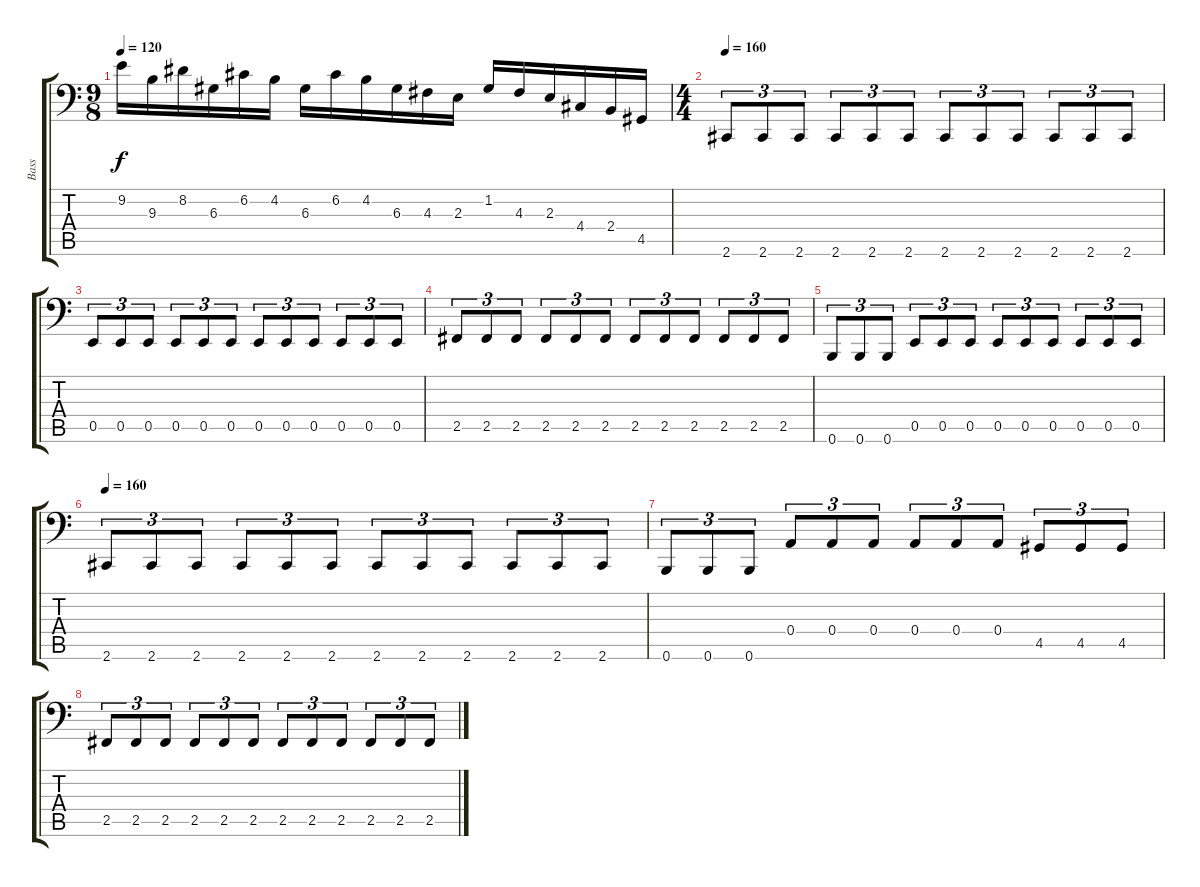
\track ("Bass" "Bass") {instrument electricbassfinger}
\staff {score tabs}
\tuning (C3 G2 D2 A1 E1 B0) {hide}
\ts (9 8)
\tempo 120
\clef f4
\ks c
9.2.16{dy f} 9.3.16 8.2.16 6.3.16 6.2.16 4.2.16 6.3.16 6.2.16 4.2.16 6.3.16 4.3.16 2.3.16 1.2.16 4.3.16 2.3.16 4.4.16 2.4.16 4.5.16 |
\ts (4 4)
\tempo 160
2.6.8{tu (3 2)} 2.6.8{tu (3 2)} 2.6.8{tu (3 2)} 2.6.8{tu (3 2)} 2.6.8{tu (3 2)} 2.6.8{tu (3 2)} 2.6.8{tu (3 2)} 2.6.8{tu (3 2)} 2.6.8{tu (3 2)} 2.6.8{tu (3 2)} 2.6.8{tu (3 2)} 2.6.8{tu (3 2)} |
0.5.8{tu (3 2)} 0.5.8{tu (3 2)} 0.5.8{tu (3 2)} 0.5.8{tu (3 2)} 0.5.8{tu (3 2)} 0.5.8{tu (3 2)} 0.5.8{tu (3 2)} 0.5.8{tu (3 2)} 0.5.8{tu (3 2)} 0.5.8{tu (3 2)} 0.5.8{tu (3 2)} 0.5.8{tu (3 2)} |
2.5.8{tu (3 2)} 2.5.8{tu (3 2)} 2.5.8{tu (3 2)} 2.5.8{tu (3 2)} 2.5.8{tu (3 2)} 2.5.8{tu (3 2)} 2.5.8{tu (3 2)} 2.5.8{tu (3 2)} 2.5.8{tu (3 2)} 2.5.8{tu (3 2)} 2.5.8{tu (3 2)} 2.5.8{tu (3 2)} |
0.6.8{tu (3 2)} 0.6.8{tu (3 2)} 0.6.8{tu (3 2)} 0.5.8{tu (3 2)} 0.5.8{tu (3 2)} 0.5.8{tu (3 2)} 0.5.8{tu (3 2)} 0.5.8{tu (3 2)} 0.5.8{tu (3 2)} 0.5.8{tu (3 2)} 0.5.8{tu (3 2)} 0.5.8{tu (3 2)} |
\tempo 160
2.6.8{tu (3 2)} 2.6.8{tu (3 2)} 2.6.8{tu (3 2)} 2.6.8{tu (3 2)} 2.6.8{tu (3 2)} 2.6.8{tu (3 2)} 2.6.8{tu (3 2)} 2.6.8{tu (3 2)} 2.6.8{tu (3 2)} 2.6.8{tu (3 2)} 2.6.8{tu (3 2)} 2.6.8{tu (3 2)} |
0.6.8{tu (3 2)} 0.6.8{tu (3 2)} 0.6.8{tu (3 2)} 0.4.8{tu (3 2)} 0.4.8{tu (3 2)} 0.4.8{tu (3 2)} 0.4.8{tu (3 2)} 0.4.8{tu (3 2)} 0.4.8{tu (3 2)} 4.5.8{tu (3 2)} 4.5.8{tu (3 2)} 4.5.8{tu (3 2)} |
2.5.8{tu (3 2)} 2.5.8{tu (3 2)} 2.5.8{tu (3 2)} 2.5.8{tu (3 2)} 2.5.8{tu (3 2)} 2.5.8{tu (3 2)} 2.5.8{tu (3 2)} 2.5.8{tu (3 2)} 2.5.8{tu (3 2)} 2.5.8{tu (3 2)} 2.5.8{tu (3 2)} 2.5.8{tu (3 2)}
